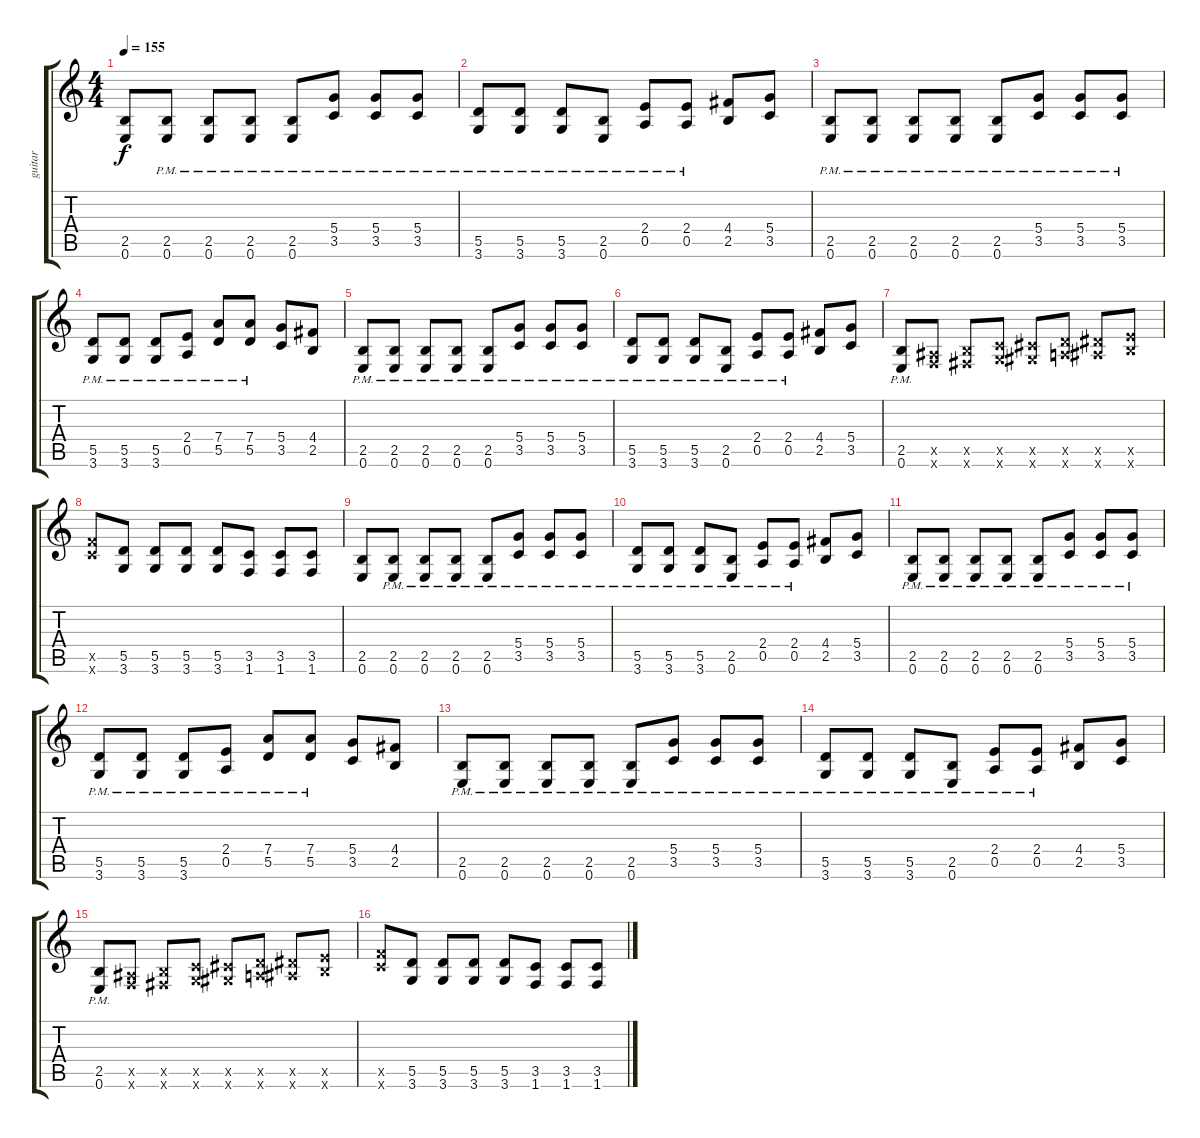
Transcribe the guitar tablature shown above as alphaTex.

\track ("guitar" "guitar") {instrument distortionguitar}
\staff {score tabs}
\tuning (E4 B3 G3 D3 A2 E2) {hide}
\ts (4 4)
\tempo 155
\clef g2
\ks c
(2.5 0.6).8{dy f} (2.5{pm} 0.6{pm}).8 (2.5{pm} 0.6{pm}).8 (2.5{pm} 0.6{pm}).8 (2.5{pm} 0.6{pm}).8 (5.4{pm} 3.5{pm}).8 (5.4{pm} 3.5{pm}).8 (5.4{pm} 3.5{pm}).8 |
(5.5{pm} 3.6{pm}).8 (5.5{pm} 3.6{pm}).8 (5.5{pm} 3.6{pm}).8 (2.5{pm} 0.6{pm}).8 (2.4{pm} 0.5{pm}).8 (2.4{pm} 0.5{pm}).8 (4.4 2.5).8 (5.4 3.5).8 |
(2.5{pm} 0.6{pm}).8 (2.5{pm} 0.6{pm}).8 (2.5{pm} 0.6{pm}).8 (2.5{pm} 0.6{pm}).8 (2.5{pm} 0.6{pm}).8 (5.4{pm} 3.5{pm}).8 (5.4{pm} 3.5{pm}).8 (5.4{pm} 3.5{pm}).8 |
(5.5{pm} 3.6{pm}).8 (5.5{pm} 3.6{pm}).8 (5.5{pm} 3.6{pm}).8 (2.4{pm} 0.5{pm}).8 (7.4{pm} 5.5{pm}).8 (7.4{pm} 5.5{pm}).8 (5.4 3.5).8 (4.4 2.5).8 |
(2.5{pm} 0.6{pm}).8 (2.5{pm} 0.6{pm}).8 (2.5{pm} 0.6{pm}).8 (2.5{pm} 0.6{pm}).8 (2.5{pm} 0.6{pm}).8 (5.4{pm} 3.5{pm}).8 (5.4{pm} 3.5{pm}).8 (5.4{pm} 3.5{pm}).8 |
(5.5{pm} 3.6{pm}).8 (5.5{pm} 3.6{pm}).8 (5.5{pm} 3.6{pm}).8 (2.5{pm} 0.6{pm}).8 (2.4{pm} 0.5{pm}).8 (2.4{pm} 0.5{pm}).8 (4.4 2.5).8 (5.4 3.5).8 |
(2.5{pm} 0.6{pm}).8 (1.5{x} 1.6{x}).8 (2.5{x} 2.6{x}).8 (3.5{x} 3.6{x}).8 (4.5{x} 4.6{x}).8 (5.5{x} 5.6{x}).8 (6.5{x} 6.6{x}).8 (7.5{x} 7.6{x}).8 |
(8.5{x} 8.6{x}).8 (5.5 3.6).8 (5.5 3.6).8 (5.5 3.6).8 (5.5 3.6).8 (3.5 1.6).8 (3.5 1.6).8 (3.5 1.6).8 |
(2.5 0.6).8 (2.5{pm} 0.6{pm}).8 (2.5{pm} 0.6{pm}).8 (2.5{pm} 0.6{pm}).8 (2.5{pm} 0.6{pm}).8 (5.4{pm} 3.5{pm}).8 (5.4{pm} 3.5{pm}).8 (5.4{pm} 3.5{pm}).8 |
(5.5{pm} 3.6{pm}).8 (5.5{pm} 3.6{pm}).8 (5.5{pm} 3.6{pm}).8 (2.5{pm} 0.6{pm}).8 (2.4{pm} 0.5{pm}).8 (2.4{pm} 0.5{pm}).8 (4.4 2.5).8 (5.4 3.5).8 |
(2.5{pm} 0.6{pm}).8 (2.5{pm} 0.6{pm}).8 (2.5{pm} 0.6{pm}).8 (2.5{pm} 0.6{pm}).8 (2.5{pm} 0.6{pm}).8 (5.4{pm} 3.5{pm}).8 (5.4{pm} 3.5{pm}).8 (5.4{pm} 3.5{pm}).8 |
(5.5{pm} 3.6{pm}).8 (5.5{pm} 3.6{pm}).8 (5.5{pm} 3.6{pm}).8 (2.4{pm} 0.5{pm}).8 (7.4{pm} 5.5{pm}).8 (7.4{pm} 5.5{pm}).8 (5.4 3.5).8 (4.4 2.5).8 |
(2.5{pm} 0.6{pm}).8 (2.5{pm} 0.6{pm}).8 (2.5{pm} 0.6{pm}).8 (2.5{pm} 0.6{pm}).8 (2.5{pm} 0.6{pm}).8 (5.4{pm} 3.5{pm}).8 (5.4{pm} 3.5{pm}).8 (5.4{pm} 3.5{pm}).8 |
(5.5{pm} 3.6{pm}).8 (5.5{pm} 3.6{pm}).8 (5.5{pm} 3.6{pm}).8 (2.5{pm} 0.6{pm}).8 (2.4{pm} 0.5{pm}).8 (2.4{pm} 0.5{pm}).8 (4.4 2.5).8 (5.4 3.5).8 |
(2.5{pm} 0.6{pm}).8 (1.5{x} 1.6{x}).8 (2.5{x} 2.6{x}).8 (3.5{x} 3.6{x}).8 (4.5{x} 4.6{x}).8 (5.5{x} 5.6{x}).8 (6.5{x} 6.6{x}).8 (7.5{x} 7.6{x}).8 |
(8.5{x} 8.6{x}).8 (5.5 3.6).8 (5.5 3.6).8 (5.5 3.6).8 (5.5 3.6).8 (3.5 1.6).8 (3.5 1.6).8 (3.5 1.6).8
